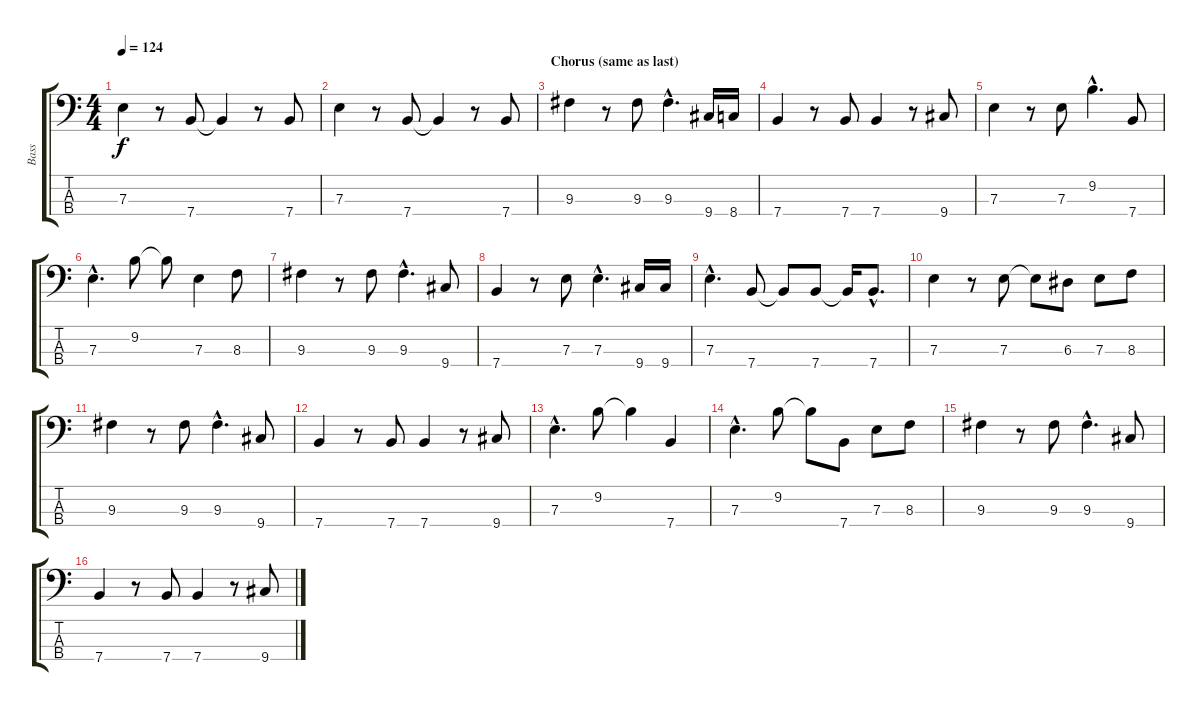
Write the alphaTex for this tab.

\track ("Bass" "Bass") {instrument electricbassfinger}
\staff {score tabs}
\tuning (G2 D2 A1 E1) {hide}
\ts (4 4)
\tempo 124
\clef f4
\ks c
7.3.4{dy f} r.8 7.4.8 7.4{t}.4 r.8 7.4.8 |
7.3.4 r.8 7.4.8 7.4{t}.4 r.8 7.4.8 |
\section ("" "Chorus (same as last)")
9.3.4 r.8 9.3.8 9.3{hac}.4{d} 9.4.16 8.4.16 |
7.4.4 r.8 7.4.8 7.4.4 r.8 9.4.8 |
7.3.4 r.8 7.3.8 9.2{hac}.4{d} 7.4.8 |
7.3{hac}.4{d} 9.2.8 9.2{t}.8 7.3.4 8.3.8 |
9.3.4 r.8 9.3.8 9.3{hac}.4{d} 9.4.8 |
7.4.4 r.8 7.3.8 7.3{hac}.4{d} 9.4.16 9.4.16 |
7.3{hac}.4{d} 7.4.8 7.4{t}.8 7.4.8 7.4{t}.16 7.4{hac}.8{d} |
7.3.4 r.8 7.3.8 7.3{t}.8 6.3.8 7.3.8 8.3.8 |
9.3.4 r.8 9.3.8 9.3{hac}.4{d} 9.4.8 |
7.4.4 r.8 7.4.8 7.4.4 r.8 9.4.8 |
7.3{hac}.4{d} 9.2.8 9.2{t}.4 7.4.4 |
7.3{hac}.4{d} 9.2.8 9.2{t}.8 7.4.8 7.3.8 8.3.8 |
9.3.4 r.8 9.3.8 9.3{hac}.4{d} 9.4.8 |
7.4.4 r.8 7.4.8 7.4.4 r.8 9.4.8
